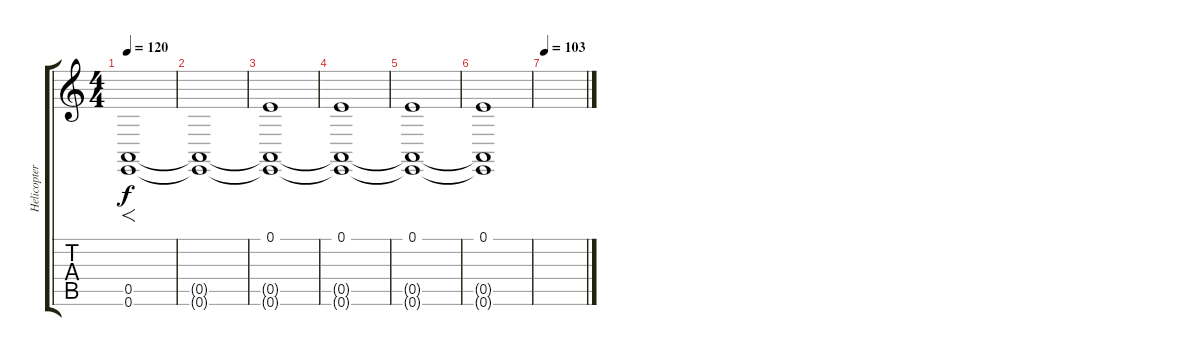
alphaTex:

\track ("Helicopter" "Helicopter") {instrument helicopter}
\staff {score tabs}
\tuning (E4 B3 G3 D3 A2 E2) {hide}
\ts (4 4)
\tempo 120
\clef g2
\ks c
(0.5 0.6).1{f dy f instrument helicopter} |
(0.5{t} 0.6{t}).1 |
(0.1 0.5{t} 0.6{t}).1 |
(0.1 0.5{t} 0.6{t}).1 |
(0.1 0.5{t} 0.6{t}).1 |
(0.1 0.5{t} 0.6{t}).1 |
\tempo 103
